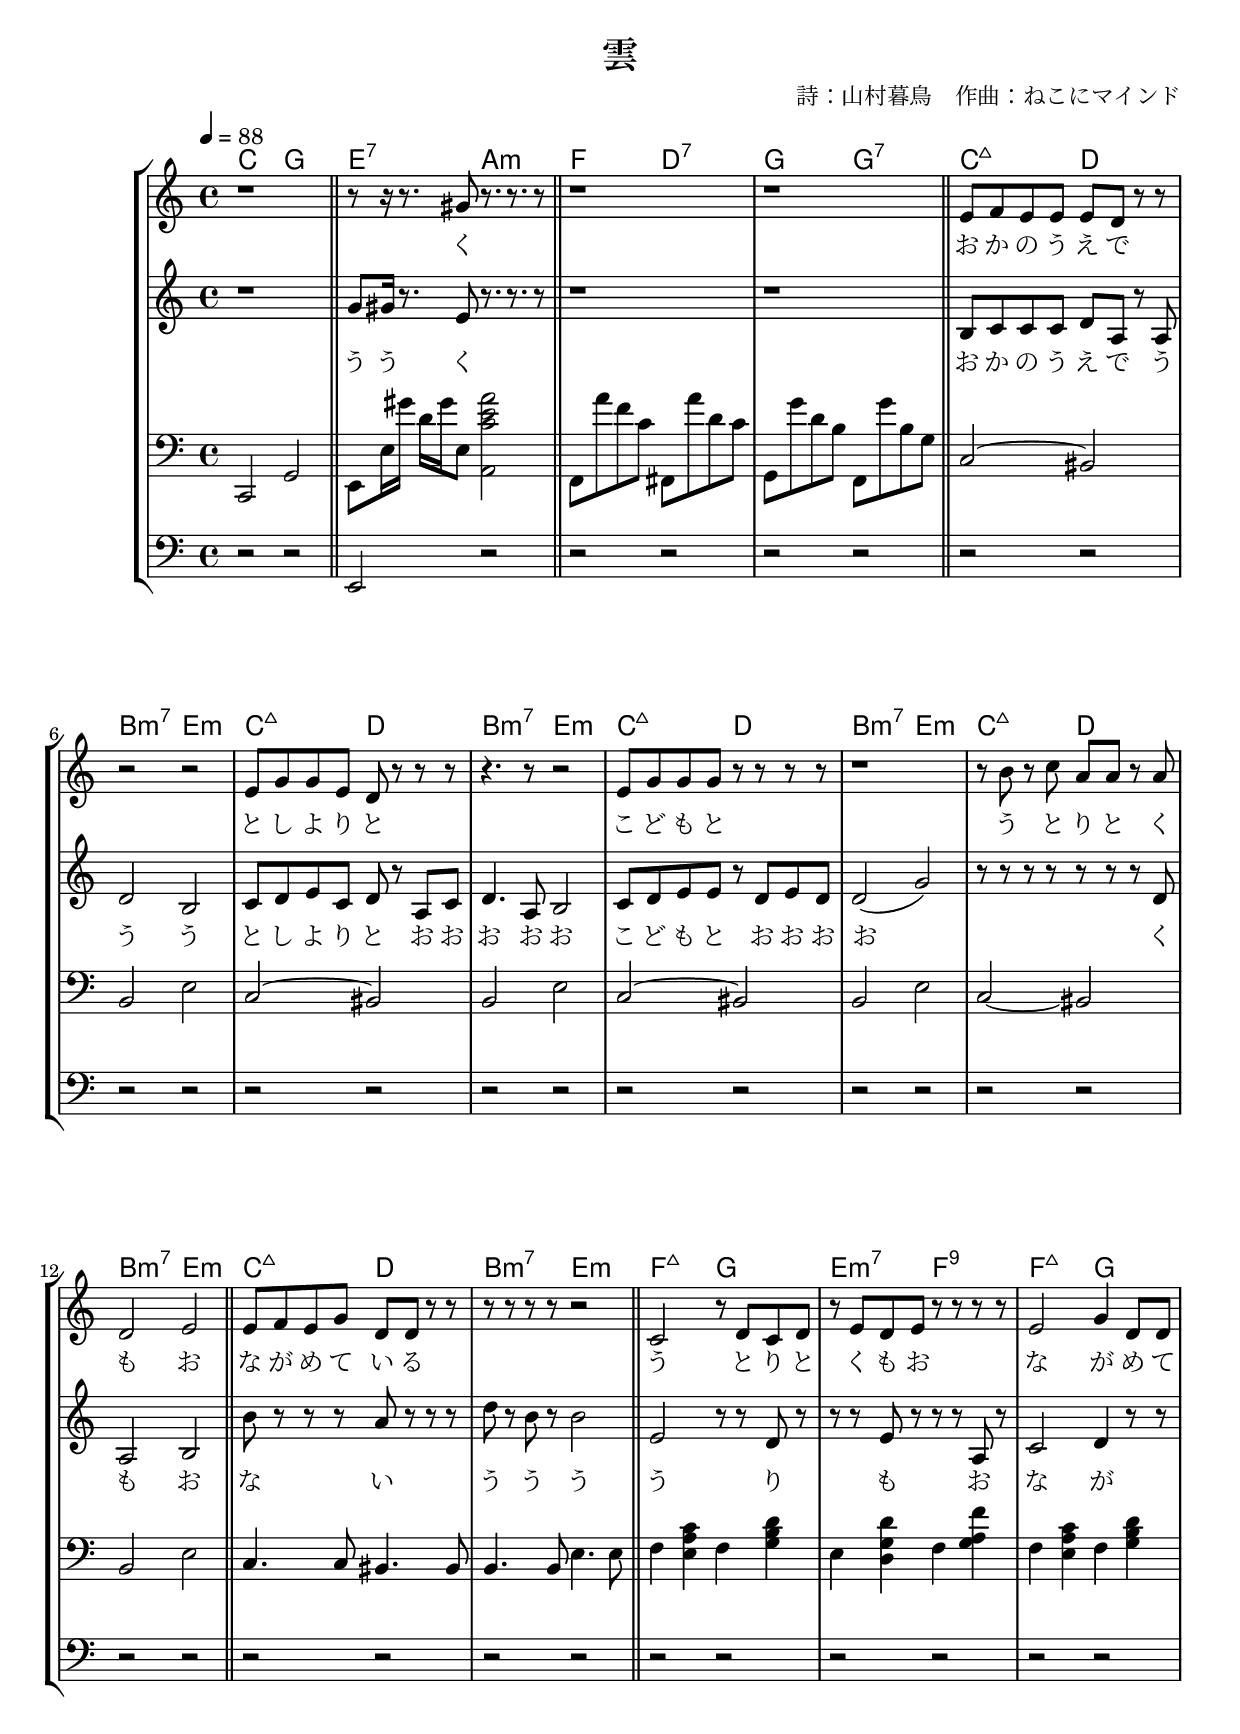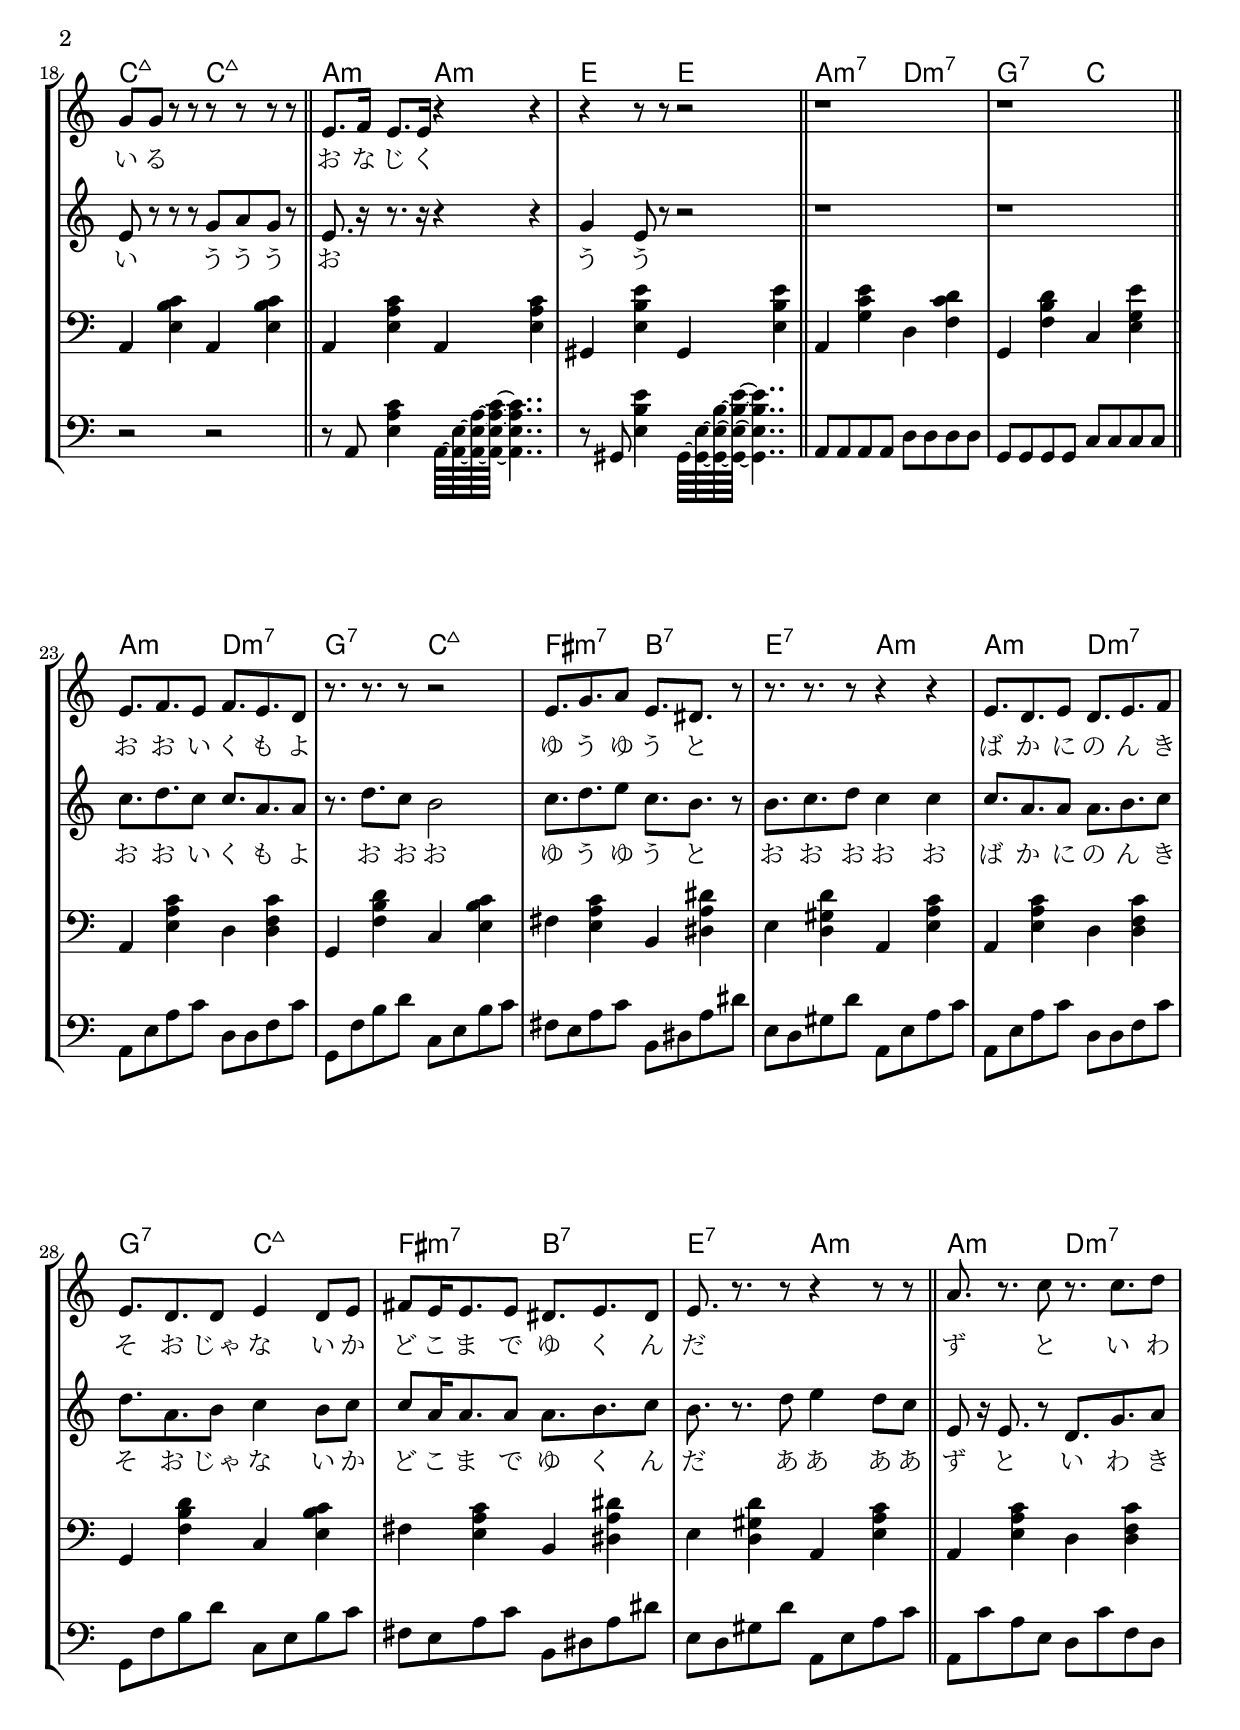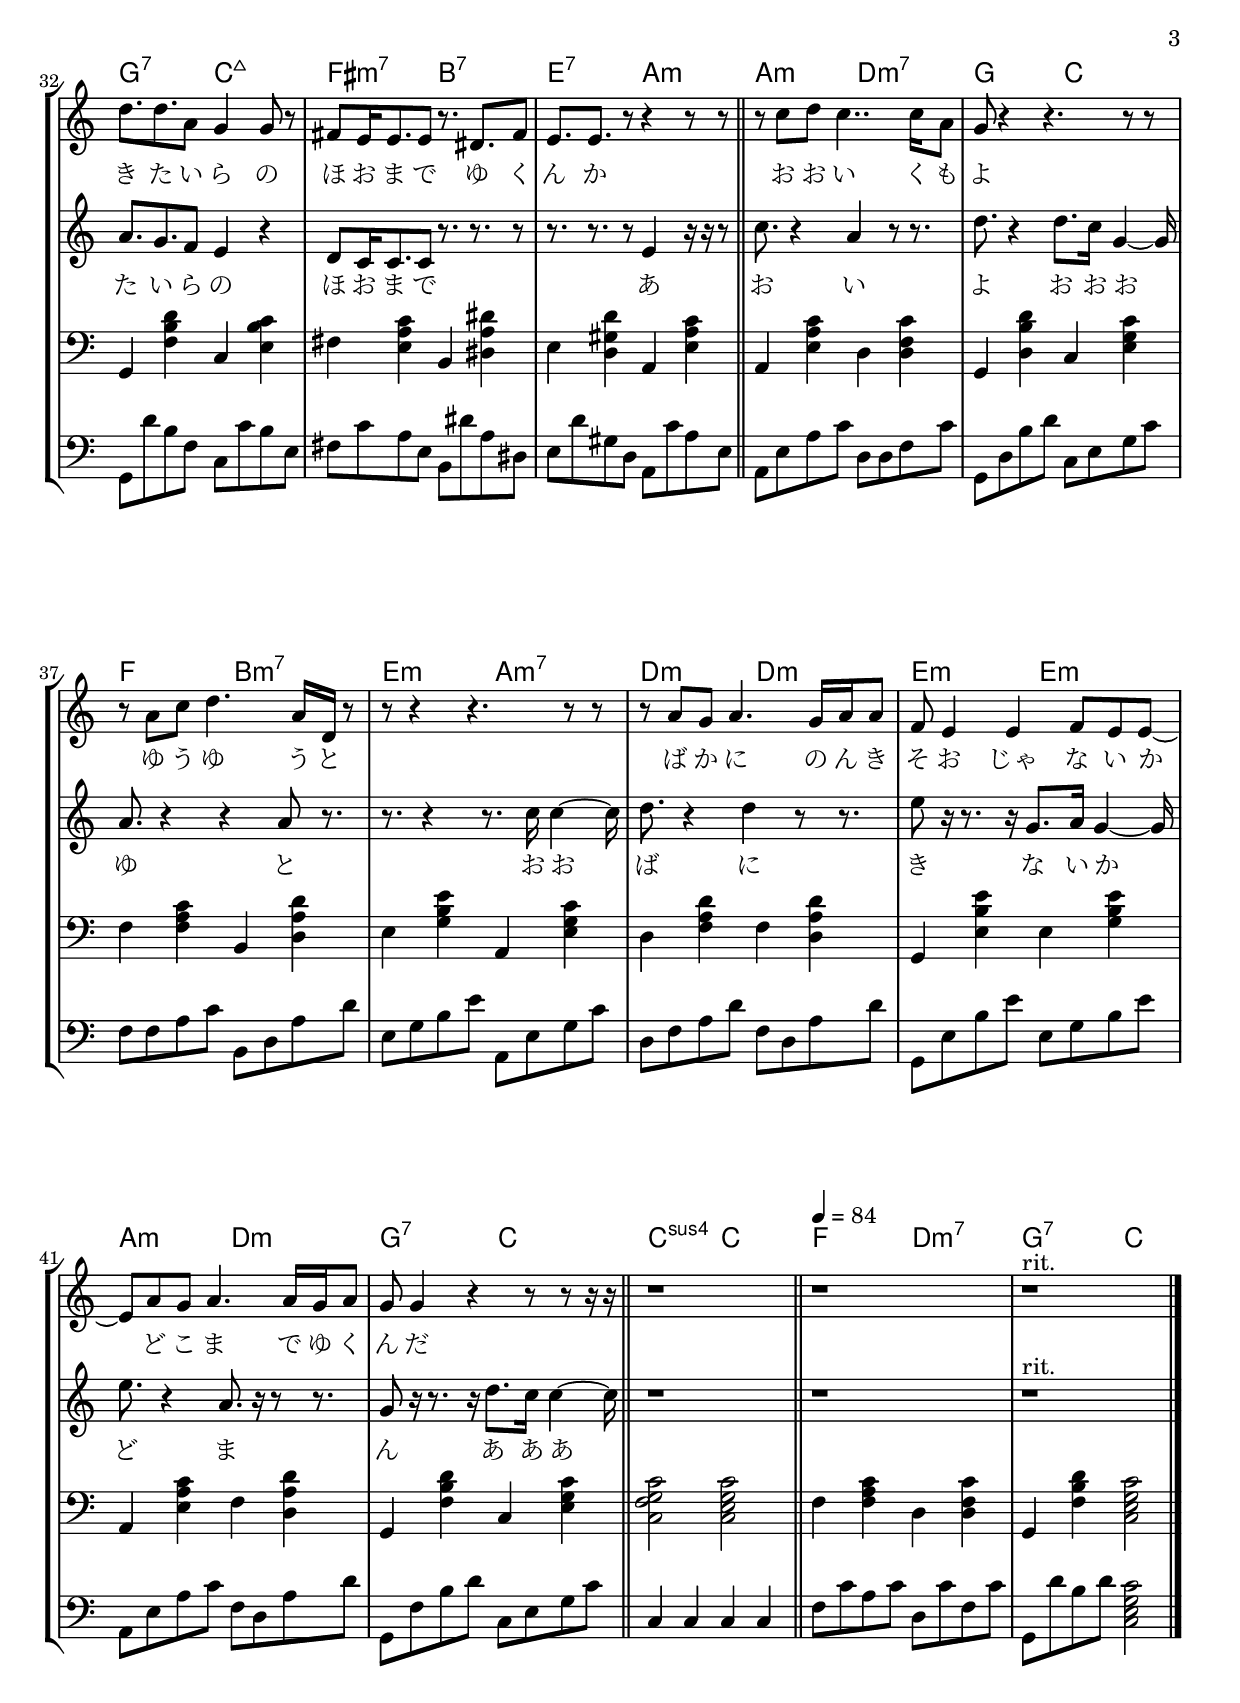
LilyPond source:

\version "2.12.1"

\header {
	title = \markup {雲}
	composer = \markup \center-column {詩：山村暮鳥　作曲：ねこにマインド}
}

harmony = \chordmode {
	c2 g 

	e:7 a:m 

	f d:7 g g:7 

	c:maj7 d b:min7 e:m c:maj7 d b:min7 e:m c:maj7 d b:min7 e:m c:maj7 d b:min7 e:m 

	c:maj7 d b:min7 e:m 

	f:maj7 g e:min7 f:9 f:maj7 g c:maj7 c:maj7 

	a:m a:m e e 

	a:min7 d:min7 g:7 c 

	a:m d:min7 g:7 c:maj7 fis:m7 b:7 e:7 a:m a:m d:min7 g:7 c:maj7 fis:m7 b:7 e:7 a:m 

	a:m d:min7 g:7 c:maj7 fis:m7 b:7 e:7 a:m 

	a:m d:min7 g c f b:m7 e:m a:min7 d:m d:m e:m e:m a:m d:m g:7 c 

	c:sus4 c 

	f d:min7 g:7 c 
}

melody = {
	\key c \major
	\tempo 4 = 88
	r1   
	\set Staff.midiInstrument = #"Accordion"
	\set Staff.midiMinimumVolume = #0.7
	\set Staff.midiMaximumVolume = #0.9
	r8  r16  r8.  gis'8  r8.  r8.  r8
	r1 | r1   
	\set Staff.midiInstrument = #"mmi0.45"
	\set Staff.midiMinimumVolume = #0.7
	\set Staff.midiMaximumVolume = #0.9
	e'8  f'8  e'8  e'8  e'8  d'8  r8  r8 
	r2  r2 
	e'8  g'8  g'8  e'8  d'8  r8  r8  r8 
	r4.  r8  r2 
	e'8  g'8  g'8  g'8  r8  r8  r8  r8 
	r1 
	r8  b'8  r8  c''8  a'8  a'8  r8  a'8 
	d'2  e'2
	\set Staff.midiInstrument = #"mmi0.45"
	\set Staff.midiMinimumVolume = #0.7
	\set Staff.midiMaximumVolume = #0.9
	e'8  f'8  e'8  g'8  d'8  d'8  r8  r8 
	r8  r8  r8  r8  r2
	\set Staff.midiInstrument = #"Pad 5 (bowed)"
	\set Staff.midiMinimumVolume = #0.7
	\set Staff.midiMaximumVolume = #0.9
	c'2  r8  d'8  c'8  d'8 
	r8  e'8  d'8  e'8  r8  r8  r8  r8 
	e'2  g'4  d'8  d'8 
	g'8  g'8  r8  r8  r8  r8  r8  r8
	\set Staff.midiInstrument = #"Concertina"
	\set Staff.midiMinimumVolume = #0.7
	\set Staff.midiMaximumVolume = #0.9
	e'8.  f'16  e'8.  e'16  r4  r4 
	r4  r8  r8  r2
	r1 | r1   
	\set Staff.midiInstrument = #"mmi0.45"
	\set Staff.midiMinimumVolume = #0.7
	\set Staff.midiMaximumVolume = #0.9
	e'8.  f'8.  e'8  f'8.  e'8.  d'8 
	r8.  r8.  r8  r2 
	e'8.  g'8.  a'8  e'8.  dis'8.  r8 
	r8.  r8.  r8  r4  r4 
	e'8.  d'8.  e'8  d'8.  e'8.  f'8 
	e'8.  d'8.  d'8  e'4  d'8  e'8 
	fis'8  e'16  e'8.  e'8  dis'8.  e'8.  dis'8 
	e'8.  r8.  r8  r4  r8  r8
	\set Staff.midiInstrument = #"mmi0.45"
	\set Staff.midiMinimumVolume = #0.7
	\set Staff.midiMaximumVolume = #0.9
	a'8.  r8.  c''8  r8.  c''8.  d''8 
	d''8.  d''8.  a'8  g'4  g'8  r8 
	fis'8  e'16  e'8.  e'8  r8.  dis'8.  fis'8 
	e'8.  e'8.  r8  r4  r8  r8
	\set Staff.midiInstrument = #"French horn"
	\set Staff.midiMinimumVolume = #0.7
	\set Staff.midiMaximumVolume = #0.9
	r8 c''8  d''8  c''4..  c''16  a'8 
	g'8  r4  r4.  r8  r8 
	r8  a'8  c''8  d''4.  a'16  d'16  r8 
	r8  r4  r4.  r8  r8 
	r8  a'8  g'8  a'4.  g'16  a'16  a'8 
	f'8  e'4  e'4  f'8  e'8  e'8~ 
	e'8  a'8  g'8  a'4.  a'16  g'16  a'8 
	g'8  g'4  r4  r8  r8  r16  r16
	r1   
	\tempo 4 = 84
	r1 | r1^"rit." \bar "|."
}

words = \lyricmode {
	
	く  
	
	お  か  の  う  え  で  と  し  よ  り  と  こ  ど  も  と  う  と  り  と  く  も  お  
	な  が  め  て  い  る  
	う  と  り  と  く  も  お  な  が  め  て  い  る  
	お  な  じ  く  
	
	お  お  い  く  も  よ  ゆ  う  ゆ  う  と  ば  か  に  の  ん  き  そ  お  じゃ  な  い  か  ど  こ  ま  で  ゆ  く  ん  だ  
	ず  と  い  わ  き  た  い  ら  の  ほ  お  ま  で  ゆ  く  ん  か  
	お  お  い  く  も  よ  ゆ  う  ゆ  う  と  ば  か  に  の  ん  き  そ  お  じゃ  な  い  か  ど  こ  ま  で  ゆ  く  ん  だ  
	
	
}

secondmelody = {
	\key c \major
	\tempo 4 = 88
	r1   
	\set Staff.midiInstrument = #"Blown Bottle"
	\set Staff.midiMinimumVolume = #0.7
	\set Staff.midiMaximumVolume = #0.9
	g'8  gis'16  r8.  e'8  r8.  r8.  r8
	r1 | r1   
	\set Staff.midiInstrument = #"Cello"
	\set Staff.midiMinimumVolume = #0.7
	\set Staff.midiMaximumVolume = #0.9
	b8  c'8  c'8  c'8  d'8  a8  r8  a8 
	d'2  b2 
	c'8  d'8  e'8  c'8  d'8  r8  a8  c'8 
	d'4.  a8  b2 
	c'8  d'8  e'8  e'8  r8  d'8  e'8  d'8 
	d'2  (g'2) 
	r8  r8  r8  r8  r8  r8  r8  d'8 
	a2  b2
	\set Staff.midiInstrument = #"Bright Acoustic"
	\set Staff.midiMinimumVolume = #0.7
	\set Staff.midiMaximumVolume = #0.9
	b'8  r8  r8  r8  a'8  r8  r8  r8 
	d''8  r8  b'8  r8  b'2
	\set Staff.midiInstrument = #"Tinkle Bell"
	\set Staff.midiMinimumVolume = #0.7
	\set Staff.midiMaximumVolume = #0.9
	e'2  r8  r8  d'8  r8 
	r8  r8  e'8  r8  r8  r8  a8  r8 
	c'2  d'4  r8  r8 
	e'8  r8  r8  r8  g'8  a'8  g'8  r8
	\set Staff.midiInstrument = #"Violin"
	\set Staff.midiMinimumVolume = #0.7
	\set Staff.midiMaximumVolume = #0.9
	e'8.  r16  r8.  r16  r4  r4 
	g'4  e'8  r8  r2
	r1 | r1   
	\set Staff.midiInstrument = #"Harpsichord"
	\set Staff.midiMinimumVolume = #0.7
	\set Staff.midiMaximumVolume = #0.9
	c''8.  d''8.  c''8  c''8.  a'8.  a'8 
	r8.  d''8.  c''8  b'2 
	c''8.  d''8.  e''8  c''8.  b'8.  r8 
	b'8.  c''8.  d''8  c''4  c''4 
	c''8.  a'8.  a'8  a'8.  b'8.  c''8 
	d''8.  a'8.  b'8  c''4  b'8  c''8 
	c''8  a'16  a'8.  a'8  a'8.  b'8.  c''8 
	b'8.  r8.  d''8  e''4  d''8  c''8
	\set Staff.midiInstrument = #"Pad 1 (new age)"
	\set Staff.midiMinimumVolume = #0.7
	\set Staff.midiMaximumVolume = #0.9
	e'8  r16  e'8.  r8  d'8.  g'8.  a'8 
	a'8.  g'8.  f'8  e'4  r4 
	d'8  c'16  c'8.  c'8  r8.  r8.  r8 
	r8.  r8.  r8  e'4  r16  r16  	r8 	\set Staff.midiInstrument = #"FX 2 (soundtrack)"
	\set Staff.midiMinimumVolume = #0.7
	\set Staff.midiMaximumVolume = #0.9
	c''8.  r4  a'4  r8  r8. 
	d''8.  r4  d''8.  c''16  g'4~g'16 
	a'8.  r4  r4  a'8  r8. 
	r8.  r4  r8.  c''16  c''4~c''16 
	d''8.  r4  d''4  r8  r8. 
	e''8  r16  r8.  r16  g'8.  a'16  g'4~g'16 
	e''8.  r4  a'8.  r16  r8  r8. 
	g'8  r16  r8.  r16  d''8.  c''16  c''4~c''16
	r1   
	\tempo 4 = 84
	r1 | r1^"rit." \bar "|."
}

secondwords = \lyricmode {
	
	う  う  く  
	
	お  か  の  う  え  で  う  う  う  と  し  よ  り  と  お  お  お  お  お  こ  ど  も  と  お  お  お  お  く  も  お  
	な  い  う  う  う  
	う  り  も  お  な  が  い  う  う  う  
	お  う  う  
	
	お  お  い  く  も  よ  お  お  お  ゆ  う  ゆ  う  と  お  お  お  お  お  ば  か  に  の  ん  き  そ  お  じゃ  な  い  か  ど  こ  ま  で  ゆ  く  ん  だ  あ  あ  あ  あ  
	ず  と  い  わ  き  た  い  ら  の  ほ  お  ま  で  あ  
	お  い  よ  お  お  お  ゆ  と  お  お  ば  に  き  な  い  か  ど  ま  ん  あ  あ  あ  
	
	
}

tempochange = {
	\tempo 4 = 88
	r1 \bar "||"
	\tempo 4 = 88
	r1 \bar "||"
	\tempo 4 = 88
	r1 | r1 \bar "||"
	\tempo 4 = 88
	r1 | r1 | r1 | r1 | r1 | r1 | r1 | r1 \bar "||"
	\tempo 4 = 88
	r1 | r1 \bar "||"
	\tempo 4 = 88
	r1 | r1 | r1 | r1 \bar "||"
	\tempo 4 = 88
	r1 | r1 \bar "||"
	\tempo 4 = 88
	r1 | r1 \bar "||"
	\tempo 4 = 88
	r1 | r1 | r1 | r1 | r1 | r1 | r1 | r1 \bar "||"
	\tempo 4 = 88
	r1 | r1 | r1 | r1 \bar "||"
	\tempo 4 = 88
	r1 | r1 | r1 | r1 | r1 | r1 | r1 | r1 \bar "||"
	\tempo 4 = 88
	r1 \bar "||"
	\tempo 4 = 84
	r1 | \tempo 4 = 63 r2 \tempo 4 = 56 r2 \bar "|."
}

mainacc = {
	\clef bass
	\set Staff.midiInstrument = #"Acoustic grand"
	\set Staff.midiMinimumVolume = #0.3
	\set Staff.midiMaximumVolume = #0.6
	\key c \major
	\tempo 4 = 88
	c,2
	~g,2
	\bar "||"

	\set Staff.midiInstrument = #"Acoustic grand"
	\set Staff.midiMinimumVolume = #0.3
	\set Staff.midiMaximumVolume = #0.6
	e,8 e16 gis' d' gis' e8
	<a, c' e' a'>2
	\bar "||"

	\set Staff.midiInstrument = #"Acoustic grand"
	\set Staff.midiMinimumVolume = #0.3
	\set Staff.midiMaximumVolume = #0.6
	f,8 a' f' c'
	fis,8 a' d' c'
	g,8 g' d' b
	f,8 g' b g
	\bar "||"

	\set Staff.midiInstrument = #"Acoustic grand"
	\set Staff.midiMinimumVolume = #0.3
	\set Staff.midiMaximumVolume = #0.6
	c2
	~bis,2
	b,2
	~e2
	c2
	~bis,2
	b,2
	~e2
	c2
	~bis,2
	b,2
	~e2
	c2
	~bis,2
	b,2
	~e2
	\bar "||"

	\set Staff.midiInstrument = #"Acoustic grand"
	\set Staff.midiMinimumVolume = #0.3
	\set Staff.midiMaximumVolume = #0.6
	c4.c8
	bis,4.bis,8
	b,4.b,8
	e4.e8
	\bar "||"

	\set Staff.midiInstrument = #"Acoustic grand"
	\set Staff.midiMinimumVolume = #0.3
	\set Staff.midiMaximumVolume = #0.6
	f4 <e a c'>4
	f4 <g b d'>4
	e4 <d g d'>4
	f4 <g a f'>4
	f4 <e a c'>4
	f4 <g b d'>4
	a,4 <e b c'>4
	a,4 <e b c'>4
	\bar "||"

	\set Staff.midiInstrument = #"Electric Grand"
	\set Staff.midiMinimumVolume = #0.3
	\set Staff.midiMaximumVolume = #0.6
	a,4 <e a c'>4
	a,4 <e a c'>4
	gis,4 <e b e'>4
	gis,4 <e b e'>4
	\bar "||"

	\set Staff.midiInstrument = #"Electric Grand"
	\set Staff.midiMinimumVolume = #0.3
	\set Staff.midiMaximumVolume = #0.6
	a,4 <g c' e'>4
	d4 <f c' d'>4
	g,4 <f b d'>4
	c4 <e g e'>4
	\bar "||"

	\set Staff.midiInstrument = #"Electric Grand"
	\set Staff.midiMinimumVolume = #0.3
	\set Staff.midiMaximumVolume = #0.6
	a,4 <e a c'>4
	d4 <d f c'>4
	g,4 <f b d'>4
	c4 <e b c'>4
	fis4 <e a c'>4
	b,4 <dis a dis'>4
	e4 <d gis d'>4
	a,4 <e a c'>4
	a,4 <e a c'>4
	d4 <d f c'>4
	g,4 <f b d'>4
	c4 <e b c'>4
	fis4 <e a c'>4
	b,4 <dis a dis'>4
	e4 <d gis d'>4
	a,4 <e a c'>4
	\bar "||"

	\set Staff.midiInstrument = #"Electric Grand"
	\set Staff.midiMinimumVolume = #0.3
	\set Staff.midiMaximumVolume = #0.6
	a,4 <e a c'>4
	d4 <d f c'>4
	g,4 <f b d'>4
	c4 <e b c'>4
	fis4 <e a c'>4
	b,4 <dis a dis'>4
	e4 <d gis d'>4
	a,4 <e a c'>4
	\bar "||"

	\set Staff.midiInstrument = #"Electric Grand"
	\set Staff.midiMinimumVolume = #0.3
	\set Staff.midiMaximumVolume = #0.6
	a,4 <e a c'>4
	d4 <d f c'>4
	g,4 <d b d'>4
	c4 <e g c'>4
	f4 <f a c'>4
	b,4 <d a d'>4
	e4 <g b e'>4
	a,4 <e g c'>4
	d4 <f a d'>4
	f4 <d a d'>4
	g,4 <e b e'>4
	e4 <g b e'>4
	a,4 <e a c'>4
	f4 <d a d'>4
	g,4 <f b d'>4
	c4 <e g c'>4
	\bar "||"

	\set Staff.midiInstrument = #"Acoustic grand"
	\set Staff.midiMinimumVolume = #0.3
	\set Staff.midiMaximumVolume = #0.6
	<c f g c'>2
	<c e g c'>2
	\bar "||"

	\set Staff.midiInstrument = #"Bright Acoustic"
	\set Staff.midiMinimumVolume = #0.3
	\set Staff.midiMaximumVolume = #0.6
	\tempo 4 = 84
	f4 <f a c'>4
	d4 <d f c'>4
	g,4 <f b d'>4
	<c e g c'>2
	\bar "|."
}

subacc = {
	\clef bass
	\set Staff.midiInstrument = #"Acoustic grand"
	\set Staff.midiMinimumVolume = #0.3
	\set Staff.midiMaximumVolume = #0.6
	\key c \major
	\tempo 4 = 88
	r2
	r2
	\bar "||"

	\set Staff.midiInstrument = #"FX 8 (sci-fi)"
	\set Staff.midiMinimumVolume = #0.3
	\set Staff.midiMaximumVolume = #0.6
	e,2
	r2
	\bar "||"

	\set Staff.midiInstrument = #"Acoustic grand"
	\set Staff.midiMinimumVolume = #0.3
	\set Staff.midiMaximumVolume = #0.6
	r2
	r2
	r2
	r2
	\bar "||"

	\set Staff.midiInstrument = #"Acoustic grand"
	\set Staff.midiMinimumVolume = #0.3
	\set Staff.midiMaximumVolume = #0.6
	r2
	r2
	r2
	r2
	r2
	r2
	r2
	r2
	r2
	r2
	r2
	r2
	r2
	r2
	r2
	r2
	\bar "||"

	\set Staff.midiInstrument = #"Acoustic grand"
	\set Staff.midiMinimumVolume = #0.3
	\set Staff.midiMaximumVolume = #0.6
	r2
	r2
	r2
	r2
	\bar "||"

	\set Staff.midiInstrument = #"Acoustic grand"
	\set Staff.midiMinimumVolume = #0.3
	\set Staff.midiMaximumVolume = #0.6
	r2
	r2
	r2
	r2
	r2
	r2
	r2
	r2
	\bar "||"

	\set Staff.midiInstrument = #"Acoustic Guitar (nylon)"
	\set Staff.midiMinimumVolume = #0.3
	\set Staff.midiMaximumVolume = #0.6
	r8 a,8 <e a c'>4
	a,64~ <a,~ e~> <a,~ e~ a~> <a, e a c'>~ <a, e a c'>4..
	r8 gis,8 <e b e'>4
	gis,64~ <gis,~ e~> <gis,~ e~ b~> <gis, e b e'>~ <gis, e b e'>4..
	\bar "||"

	\set Staff.midiInstrument = #"Marimba"
	\set Staff.midiMinimumVolume = #0.3
	\set Staff.midiMaximumVolume = #0.6
	a,8 a,8 a,8 a,8
	d8 d8 d8 d8
	g,8 g,8 g,8 g,8
	c8 c8 c8 c8
	\bar "||"

	\set Staff.midiInstrument = #"FX 4 (atmosphere)"
	\set Staff.midiMinimumVolume = #0.3
	\set Staff.midiMaximumVolume = #0.6
	a,8 e8 a8 c'8
	d8 d8 f8 c'8
	g,8 f8 b8 d'8
	c8 e8 b8 c'8
	fis8 e8 a8 c'8
	b,8 dis8 a8 dis'8
	e8 d8 gis8 d'8
	a,8 e8 a8 c'8
	a,8 e8 a8 c'8
	d8 d8 f8 c'8
	g,8 f8 b8 d'8
	c8 e8 b8 c'8
	fis8 e8 a8 c'8
	b,8 dis8 a8 dis'8
	e8 d8 gis8 d'8
	a,8 e8 a8 c'8
	\bar "||"

	\set Staff.midiInstrument = #"Pad 4 (choir)"
	\set Staff.midiMinimumVolume = #0.3
	\set Staff.midiMaximumVolume = #0.6
	a,8 c' a e
	d8 c' f d
	g,8 d' b f
	c8 c' b e
	fis8 c' a e
	b,8 dis' a dis
	e8 d' gis d
	a,8 c' a e
	\bar "||"

	\set Staff.midiInstrument = #"Voice Oohs"
	\set Staff.midiMinimumVolume = #0.3
	\set Staff.midiMaximumVolume = #0.6
	a,8 e8 a8 c'8
	d8 d8 f8 c'8
	g,8 d8 b8 d'8
	c8 e8 g8 c'8
	f8 f8 a8 c'8
	b,8 d8 a8 d'8
	e8 g8 b8 e'8
	a,8 e8 g8 c'8
	d8 f8 a8 d'8
	f8 d8 a8 d'8
	g,8 e8 b8 e'8
	e8 g8 b8 e'8
	a,8 e8 a8 c'8
	f8 d8 a8 d'8
	g,8 f8 b8 d'8
	c8 e8 g8 c'8
	\bar "||"

	\set Staff.midiInstrument = #"Pad 7 (halo)"
	\set Staff.midiMinimumVolume = #0.3
	\set Staff.midiMaximumVolume = #0.6
	c4 c4
	c4 c4
	\bar "||"

	\set Staff.midiInstrument = #"Pad 2 (warm)"
	\set Staff.midiMinimumVolume = #0.3
	\set Staff.midiMaximumVolume = #0.6
	\tempo 4 = 84
	f8 c' a c'
	d8 c' f c'
	g,8 d' b d'
	<c e g c'>2
	\bar "|."
}

percA = {
	\drummode {
	r1 \bar "||"
	r1 \bar "||"
	r1 |r1 \bar "||"
	r1 |r1 |r1 |r1 |r1 |r1 |r1 |r1 \bar "||"
	r1 |r1 \bar "||"
	r1  |r2. hho4  |r1  |r2. hho4  \bar "||"
	hh8 hh8 hh8 hh8 hh8 hh8 hh8 hh8  |r8 hh2. r8  \bar "||"
	r2 hho2  |r2 hho2  \bar "||"
	r8 cymr16 cymr16 cymr8 cymr16 cymr16 cymr8 cymr16 cymr16 cymr8 cymr8  |cymr8 cymr16 cymr16 cymr8 cymr16 cymr16 cymr8 cymr16 cymr16 cymr8 cymr8  |cymr8 cymr16 cymr16 cymr8 cymr16 cymr16 cymr8 cymr16 cymr16 cymr8 cymr16 cymr16  |cymr8 cymr16 cymr16 cymr8 cymr16 cymr16 cymr8 cymr16 cymr16 cymr8 cymr8  |r8 cymr16 cymr16 cymr8 cymr16 cymr16 cymr8 cymr16 cymr16 cymr8 cymr8  |cymr8 cymr16 cymr16 cymr8 cymr16 cymr16 cymr8 cymr16 cymr16 cymr8 cymr8  |cymr8 cymr16 cymr16 cymr8 cymr16 cymr16 cymr8 cymr16 cymr16 cymr8 cymr16 cymr16  |cymr8 cymr16 cymr16 cymr8 cymr16 cymr16 cymr8 cymr16 cymr16 cymr8 cymr8  \bar "||"
	cymr4 cymr4 cymr4 cymr4  |cymr4 cymr8 cymr16 cymr16 cymr4 cymr4  |cymr4 cymr4 cymr4 cymr4  |cymr4 cymr2.  \bar "||"
	r1  |r1  |r1  |r1  |r1  |r1  |r1  |r2 r8 hho4 hho8  \bar "||"
	r1 \bar "||"
	hh4 hh8 hh2 r8  |\times 16/32{ hh2 hh8. hh1 r4 r16 } \bar "|."
	}
}

percB = {
	\drummode {
	r1 \bar "||"
	r1 \bar "||"
	r1 |r1 \bar "||"
	r1 |r1 |r1 |r1 |r1 |r1 |r1 |r1 \bar "||"
	r1 |r1 \bar "||"
	r16 hhp16 hhp8 hhp16 hhp8 hhp2 r16  |r16 hhp16 hhp8 hhp16 hhp8 hhp2 r16  |r16 hhp16 hhp8 hhp16 hhp8 hhp2 r16  |r16 hhp16 hhp8 hhp16 hhp8 hhp2 hhp16  \bar "||"
	r4 sn8. sn8 sn8. sn8. sn16  |r4 sn2 sn4  \bar "||"
	r8 hh16 hh16 hh8 hh16 hh8. hh16 hh16 hh8 hh16 hh16  |hh8 hh16 hh16 hh8 hh16 hh8 hh4. r16  \bar "||"
	r4 sn2 sn4  |r4 sn8 sn4. sn4  |r4 sn2 sn4  |r4 sn8 sn4. sn4  |r4 sn2 sn4  |r4 sn8 sn4. sn4  |r4 sn2 sn4  |r4 sn2 sn8 sn16 sn16  \bar "||"
	r2 sn2  |r2 sn2  |r2 sn2  |r8 sn8 sn2.  \bar "||"
	r4. hhp2 hhp8  |r4. hhp2 hhp8  |r4. hhp2 hhp8  |r4. hhp2 hhp8  |r4. hhp2 hhp8  |r4. hhp2 hhp8  |r4. hhp2 hhp8  |hhp4 hhp4 hhp4 hhp4  \bar "||"
	r1 \bar "||"
	r16 hhp8 hhp8 hhp2 r8.  |\times 16/32{ r8 hhp4 hhp4 hhp8 hhp1 r4 } \bar "|."
	}
}

percC = {
	\drummode {
	r1 \bar "||"
	r1 \bar "||"
	r1 |r1 \bar "||"
	r1 |r1 |r1 |r1 |r1 |r1 |r1 |r1 \bar "||"
	r1 |r1 \bar "||"
	hh8. hh8. hh2 r8  |hh8. hh8. hh2 hh8  |hh8. hh8. hh2 r8  |hh8. hh8. hh4 hh4 hh8  \bar "||"
	bd8 bd4 bd2 bd8  |bd8 bd4. bd4. bd8  \bar "||"
	r4 sn2 sn4  |r4 sn4. sn16 sn8 sn16 sn16 sn16  \bar "||"
	bd8. bd16 bd8. bd16 bd8. bd16 bd8. bd16  |bd8. bd16 bd8. bd16 bd8. bd16 bd4  |bd8. bd16 bd8. bd16 bd8. bd16 bd8. bd16  |bd8. bd16 bd8. bd16 bd8. bd16 bd4  |bd8. bd16 bd8. bd16 bd8. bd16 bd8. bd16  |bd8. bd16 bd8. bd16 bd8. bd16 bd4  |bd8. bd16 bd8. bd16 bd8. bd16 bd8. bd16  |bd8. bd16 bd8. bd16 bd8. bd16 bd8. bd16  \bar "||"
	bd2. r8 bd8  |bd2. r8 bd8  |bd2. r8 bd8  |bd2 r8 bd4.  \bar "||"
	hh4 hh4 hh4 hh4  |hh4 hh4 hh4 hh4  |hh4 hh4 hh4 hh4  |hh4 hh4 hh4 hh4  |hh4 hh4 hh4 hh4  |hh4 hh4 hh4 hh4  |hh4 hh4 hh4 hh4  |r4. hh2 r8  \bar "||"
	r1 \bar "||"
	r1  |\times 16/32{ r1 r2 hho2 } \bar "|."
	}
}

percD = {
	\drummode {
	r1 \bar "||"
	r1 \bar "||"
	r1 |r1 \bar "||"
	r1 |r1 |r1 |r1 |r1 |r1 |r1 |r1 \bar "||"
	r1 |r1 \bar "||"
	r2 ss2  |r2 ss2  |r2 ss2  |r2 ss2  \bar "||"
	r1  |r2 r8 hho4.  \bar "||"
	bd8 bd4 bd4 r16 bd8. bd8  |bd4. bd8. bd4. r16  \bar "||"
	r1  |r2 r16 tommh4. r16  |r1  |r2 r16 tommh4. r16  |r1  |r2 r16 tommh4. r16  |r1  |r4. tommh2 r8  \bar "||"
	r1 |r1 |r1 |r8. tommh8. tommh2 r8  \bar "||"
	bd2. r8 bd8  |bd8. bd8. bd2 bd8  |bd2. r8 bd8  |bd8. bd8. bd2 bd8  |bd2. r8 bd8  |bd8. bd8. bd2 bd8  |bd2. r8 bd8  |bd8. bd4. r16 bd4 bd8  \bar "||"
	r1 \bar "||"
	bd8. bd8. bd2 bd8  |\times 16/32{ bd4. bd4. bd8 bd2 r8 bd2 } \bar "|."
	}
}

percE = {
	\drummode {
	r1 \bar "||"
	r1 \bar "||"
	r1 |r1 \bar "||"
	r1 |r1 |r1 |r1 |r1 |r1 |r1 |r1 \bar "||"
	r1 |r1 \bar "||"
	bd2 r8 bd4 bd8  |bd4. bd4 bd4 bd8  |bd2 r8 bd4 bd8  |bd4. bd4 bd4.  \bar "||"
	r1 |cymc1  \bar "||"
	cymc1  |r2. cymc4  \bar "||"
	r1  |r2. r8 toml8  |r1  |r2. r8 toml8  |r1  |r2. r8 toml8  |r1  |r2 r16 toml4. r16  \bar "||"
	r1 |r1 |r1 |r2. toml8 toml8  \bar "||"
	r1 | r1 | r1 | r1 | r1 | r1 | r1 | r1 \bar "||"
	r1 \bar "||"
	r2 ss2  |\times 16/32{ r1 ss1 } \bar "|."
	}
}

percF = {
	\drummode {
	r1 \bar "||"
	r1 \bar "||"
	r1 | r1 \bar "||"
	r1 | r1 | r1 | r1 | r1 | r1 | r1 | r1 \bar "||"
	r1 | r1 \bar "||"
	r1 | r1 | r1 | r1 \bar "||"
	r1 |r4 r16 tommh16 tommh4. tommh4  \bar "||"
	r1 | r1 \bar "||"
	cymc1  |r1 |r1 |r1 |cymc1  |r1 |r1 |r1 \bar "||"
	r1 |r1 |r1 |hho1  \bar "||"
	r1 | r1 | r1 | r1 | r1 | r1 | r1 | r1 \bar "||"
	r1 \bar "||"
	r1 |\times 16/32{ r1 sn4 sn8 sn2 r8 } \bar "|."
	}
}

percG = {
	\drummode {
	r1 \bar "||"
	r1 \bar "||"
	r1 | r1 \bar "||"
	r1 | r1 | r1 | r1 | r1 | r1 | r1 | r1 \bar "||"
	r1 | r1 \bar "||"
	r1 | r1 | r1 | r1 \bar "||"
	r1 |r4. r16 tomml4. tomml8.  \bar "||"
	r1 | r1 \bar "||"
	r1 | r1 | r1 | r1 | r1 | r1 | r1 | r1 \bar "||"
	r1 | r1 | r1 | r1 \bar "||"
	r1 | r1 | r1 | r1 | r1 | r1 | r1 | r1 \bar "||"
	r1 \bar "||"
	r1 |r1 \bar "|."
	}
}

percH = {
	\drummode {
	r1 \bar "||"
	r1 \bar "||"
	r1 | r1 \bar "||"
	r1 | r1 | r1 | r1 | r1 | r1 | r1 | r1 \bar "||"
	r1 | r1 \bar "||"
	r1 | r1 | r1 | r1 \bar "||"
	r1 |r2 r16 toml8 toml4 r16  \bar "||"
	r1 | r1 \bar "||"
	r1 | r1 | r1 | r1 | r1 | r1 | r1 | r1 \bar "||"
	r1 | r1 | r1 | r1 \bar "||"
	r1 | r1 | r1 | r1 | r1 | r1 | r1 | r1 \bar "||"
	r1 \bar "||"
	r1 |\times 16/32{ r1 r2 r8 tommh4. } \bar "|."
	}
}

percI = {
	\drummode {
	r1 \bar "||"
	r1 \bar "||"
	r1 | r1 \bar "||"
	r1 | r1 | r1 | r1 | r1 | r1 | r1 | r1 \bar "||"
	r1 | r1 \bar "||"
	r1 | r1 | r1 | r1 \bar "||"
	r1 |r2 r8 tomfh4 tomfh8  \bar "||"
	r1 | r1 \bar "||"
	r1 | r1 | r1 | r1 | r1 | r1 | r1 | r1 \bar "||"
	r1 | r1 | r1 | r1 \bar "||"
	r1 | r1 | r1 | r1 | r1 | r1 | r1 | r1 \bar "||"
	r1 \bar "||"
	r1 |\times 16/32{ r1 r2. tomfh4 } \bar "|."
	}
}

\score {
	<<
		\new StaffGroup <<
			\new ChordNames {\harmony}
			\new Voice = "melody" {\melody}
			\new Lyrics \lyricsto "melody" \words
			\new Voice = "secondmelody" {\secondmelody}
			\new Lyrics \lyricsto "secondmelody" \secondwords
			\new Staff = "mainacc" {\mainacc}
			\new Staff = "subacc" {\subacc}
		>>
	>>
	\layout { }
}
